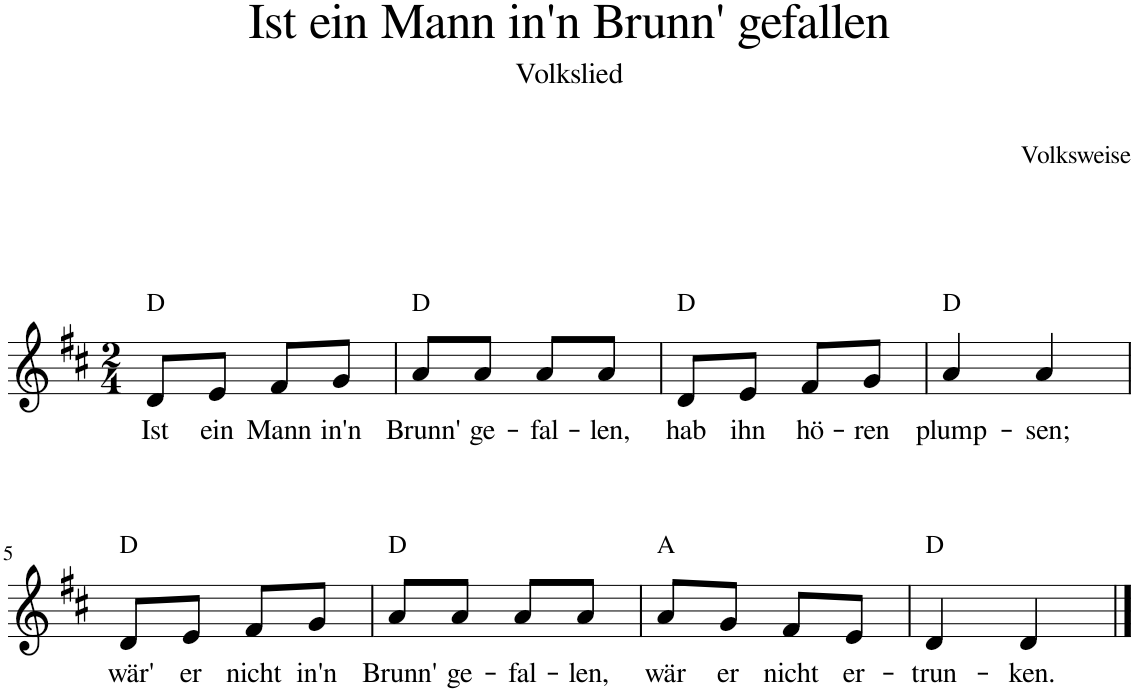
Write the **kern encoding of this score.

**kern	**text	**harte
*part1	*part1	*part1
*staff1	*staff1	*
*I"Stimme	*	*
*I'St.	*	*
*clefG2	*	*
*k[f#c#]	*	*
*M2/4	*	*
=1	=1	=1
!	!LO:LY:b	!
8d/L	Ist	D:maj
!	!LO:LY:b	!
8e/J	ein	.
!	!LO:LY:b	!
8f#/L	Mann	.
!	!LO:LY:b	!
8g/J	in'n	.
=2	=2	=2
!	!LO:LY:b	!
8a/L	Brunn'	D:maj
!	!LO:LY:b	!
8a/J	ge-	.
!	!LO:LY:b	!
8a/L	-fal-	.
!	!LO:LY:b	!
8a/J	-len,	.
=3	=3	=3
!	!LO:LY:b	!
8d/L	hab	D:maj
!	!LO:LY:b	!
8e/J	ihn	.
!	!LO:LY:b	!
8f#/L	hö-	.
!	!LO:LY:b	!
8g/J	-ren	.
=4	=4	=4
!	!LO:LY:b	!
4a/	plump-	D:maj
!	!LO:LY:b	!
4a/	-sen;	.
!!LO:LB:g=z
=5	=5	=5
!	!LO:LY:b	!
8d/L	wär'	D:maj
!	!LO:LY:b	!
8e/J	er	.
!	!LO:LY:b	!
8f#/L	nicht	.
!	!LO:LY:b	!
8g/J	in'n	.
=6	=6	=6
!	!LO:LY:b	!
8a/L	Brunn'	D:maj
!	!LO:LY:b	!
8a/J	ge-	.
!	!LO:LY:b	!
8a/L	-fal-	.
!	!LO:LY:b	!
8a/J	-len,	.
=7	=7	=7
!	!LO:LY:b	!
8a/L	wär	A:maj
!	!LO:LY:b	!
8g/J	er	.
!	!LO:LY:b	!
8f#/L	nicht	.
!	!LO:LY:b	!
8e/J	er-	.
=8	=8	=8
!	!LO:LY:b	!
4d/	-trun-	D:maj
!	!LO:LY:b	!
4d/	-ken.	.
==	==	==
*-	*-	*-
